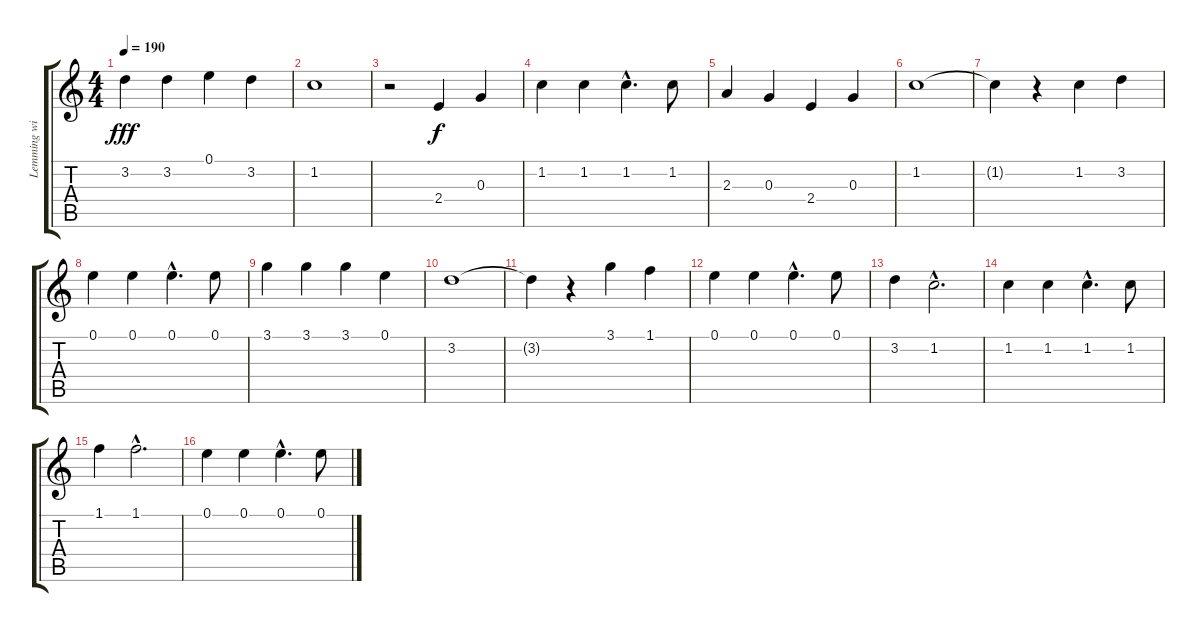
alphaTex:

\track ("Lemming with Guitar" "Lemming wi") {instrument distortionguitar}
\staff {score tabs}
\tuning (E4 B3 G3 D3 A2 E2) {hide}
\ts (4 4)
\tempo 190
\clef g2
\ks c
3.2.4{dy fff} 3.2.4 0.1.4 3.2.4 |
1.2.1 |
r.2{instrument distortionguitar} 2.4.4{dy f} 0.3.4 |
1.2.4 1.2.4 1.2{hac}.4{d} 1.2.8 |
2.3.4 0.3.4 2.4.4 0.3.4 |
1.2.1 |
1.2{t}.4 r.4 1.2.4 3.2.4 |
0.1.4 0.1.4 0.1{hac}.4{d} 0.1.8 |
3.1.4 3.1.4 3.1.4 0.1.4 |
3.2.1 |
3.2{t}.4 r.4 3.1.4 1.1.4 |
0.1.4 0.1.4 0.1{hac}.4{d} 0.1.8 |
3.2.4 1.2{hac}.2{d} |
1.2.4 1.2.4 1.2{hac}.4{d} 1.2.8 |
1.1.4 1.1{hac}.2{d} |
0.1.4 0.1.4 0.1{hac}.4{d} 0.1.8
